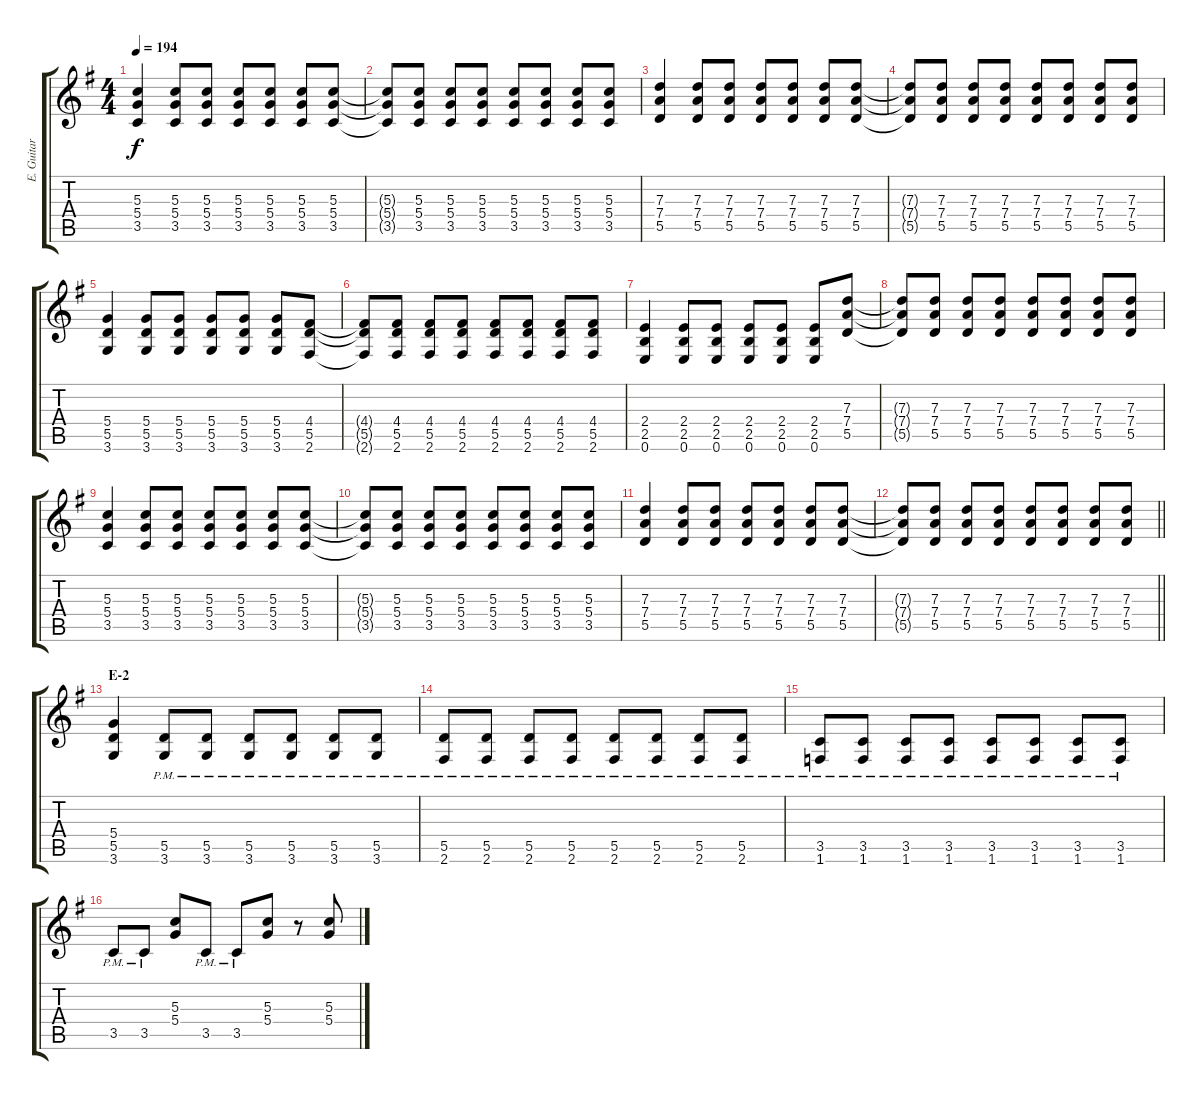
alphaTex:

\track ("E. Guitar II" "E. Guitar ") {instrument overdrivenguitar}
\staff {score tabs}
\tuning (E4 B3 G3 D3 A2 E2) {hide}
\ts (4 4)
\tempo 194
\clef g2
\ks g
(5.3 5.4 3.5).4{dy f} (5.3 5.4 3.5).8 (5.3 5.4 3.5).8 (5.3 5.4 3.5).8 (5.3 5.4 3.5).8 (5.3 5.4 3.5).8 (5.3 5.4 3.5).8 |
(5.3{t} 5.4{t} 3.5{t}).8 (5.3 5.4 3.5).8 (5.3 5.4 3.5).8 (5.3 5.4 3.5).8 (5.3 5.4 3.5).8 (5.3 5.4 3.5).8 (5.3 5.4 3.5).8 (5.3 5.4 3.5).8 |
(7.3 7.4 5.5).4 (7.3 7.4 5.5).8 (7.3 7.4 5.5).8 (7.3 7.4 5.5).8 (7.3 7.4 5.5).8 (7.3 7.4 5.5).8 (7.3 7.4 5.5).8 |
(7.3{t} 7.4{t} 5.5{t}).8 (7.3 7.4 5.5).8 (7.3 7.4 5.5).8 (7.3 7.4 5.5).8 (7.3 7.4 5.5).8 (7.3 7.4 5.5).8 (7.3 7.4 5.5).8 (7.3 7.4 5.5).8 |
(5.4 5.5 3.6).4 (5.4 5.5 3.6).8 (5.4 5.5 3.6).8 (5.4 5.5 3.6).8 (5.4 5.5 3.6).8 (5.4 5.5 3.6).8 (4.4 5.5 2.6).8 |
(4.4{t} 5.5{t} 2.6{t}).8 (4.4 5.5 2.6).8 (4.4 5.5 2.6).8 (4.4 5.5 2.6).8 (4.4 5.5 2.6).8 (4.4 5.5 2.6).8 (4.4 5.5 2.6).8 (4.4 5.5 2.6).8 |
(2.4 2.5 0.6).4 (2.4 2.5 0.6).8 (2.4 2.5 0.6).8 (2.4 2.5 0.6).8 (2.4 2.5 0.6).8 (2.4 2.5 0.6).8 (7.3 7.4 5.5).8 |
(7.3{t} 7.4{t} 5.5{t}).8 (7.3 7.4 5.5).8 (7.3 7.4 5.5).8 (7.3 7.4 5.5).8 (7.3 7.4 5.5).8 (7.3 7.4 5.5).8 (7.3 7.4 5.5).8 (7.3 7.4 5.5).8 |
(5.3 5.4 3.5).4 (5.3 5.4 3.5).8 (5.3 5.4 3.5).8 (5.3 5.4 3.5).8 (5.3 5.4 3.5).8 (5.3 5.4 3.5).8 (5.3 5.4 3.5).8 |
(5.3{t} 5.4{t} 3.5{t}).8 (5.3 5.4 3.5).8 (5.3 5.4 3.5).8 (5.3 5.4 3.5).8 (5.3 5.4 3.5).8 (5.3 5.4 3.5).8 (5.3 5.4 3.5).8 (5.3 5.4 3.5).8 |
(7.3 7.4 5.5).4 (7.3 7.4 5.5).8 (7.3 7.4 5.5).8 (7.3 7.4 5.5).8 (7.3 7.4 5.5).8 (7.3 7.4 5.5).8 (7.3 7.4 5.5).8 |
\barLineRight lightlight
(7.3{t} 7.4{t} 5.5{t}).8 (7.3 7.4 5.5).8 (7.3 7.4 5.5).8 (7.3 7.4 5.5).8 (7.3 7.4 5.5).8 (7.3 7.4 5.5).8 (7.3 7.4 5.5).8 (7.3 7.4 5.5).8 |
\section ("" "E-2")
(5.4 5.5 3.6).4 (5.5{pm} 3.6{pm}).8 (5.5{pm} 3.6{pm}).8 (5.5{pm} 3.6{pm}).8 (5.5{pm} 3.6{pm}).8 (5.5{pm} 3.6{pm}).8 (5.5{pm} 3.6{pm}).8 |
(5.5{pm} 2.6{pm}).8 (5.5{pm} 2.6{pm}).8 (5.5{pm} 2.6{pm}).8 (5.5{pm} 2.6{pm}).8 (5.5{pm} 2.6{pm}).8 (5.5{pm} 2.6{pm}).8 (5.5{pm} 2.6{pm}).8 (5.5{pm} 2.6{pm}).8 |
(3.5{pm} 1.6{pm}).8 (3.5{pm} 1.6{pm}).8 (3.5{pm} 1.6{pm}).8 (3.5{pm} 1.6{pm}).8 (3.5{pm} 1.6{pm}).8 (3.5{pm} 1.6{pm}).8 (3.5{pm} 1.6{pm}).8 (3.5{pm} 1.6{pm}).8 |
3.5{pm}.8 3.5{pm}.8 (5.3 5.4).8 3.5{pm}.8 3.5{pm}.8 (5.3 5.4).8 r.8 (5.3 5.4).8
